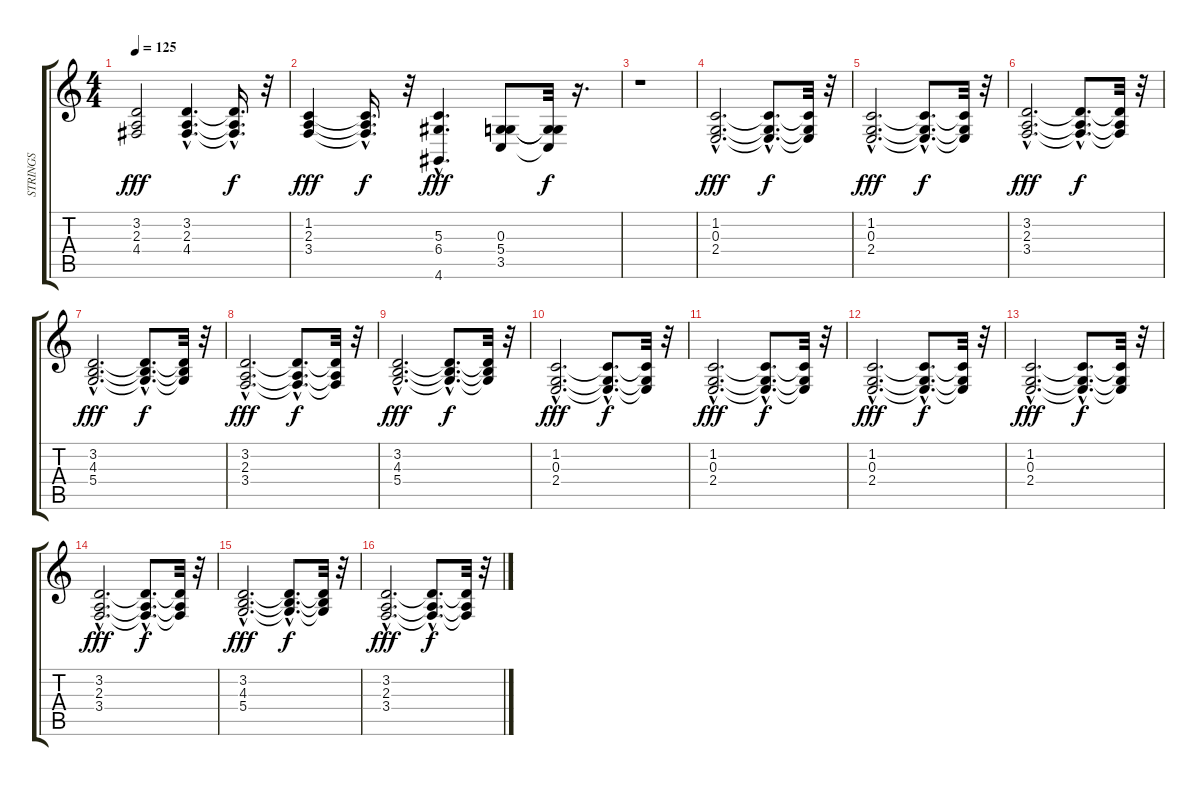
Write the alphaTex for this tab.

\track ("STRINGS" "STRINGS") {instrument stringensemble2}
\staff {score tabs}
\tuning (E4 B3 G3 D3 A2 E2) {hide}
\ts (4 4)
\tempo 125
\clef g2
\ks c
(3.2 2.3 4.4).2{dy fff} (3.2{hac} 2.3{hac} 4.4{hac}).4{d} (3.2{hac t} 2.3{hac t} 4.4{hac t}).16{d dy f} r.32 |
(1.2 2.3 3.4).4{dy fff} (1.2{t} 2.3{hac t} 3.4{hac t}).16{d dy f} r.32 (5.3{hac} 6.4{hac} 4.6{hac}).4{d dy fff} (0.3 5.4 3.5).8 (0.3{t} 5.4{t} 3.5{t}).32{dy f} r.16{d} |
r.1 |
(1.2{hac} 0.3{hac} 2.4{hac}).2{d dy fff} (1.2{hac t} 0.3{hac t} 2.4{hac t}).8{d dy f} (1.2{t} 0.3{t} 2.4{t}).32 r.32 |
(1.2{hac} 0.3{hac} 2.4{hac}).2{d dy fff} (1.2{hac t} 0.3{hac t} 2.4{hac t}).8{d dy f} (1.2{t} 0.3{t} 2.4{t}).32 r.32 |
(3.2{hac} 2.3{hac} 3.4{hac}).2{d dy fff} (3.2{hac t} 2.3{hac t} 3.4{hac t}).8{d dy f} (3.2{t} 2.3{t} 3.4{t}).32 r.32 |
(3.2{hac} 4.3{hac} 5.4{hac}).2{d dy fff} (3.2{hac t} 4.3{hac t} 5.4{hac t}).8{d dy f} (3.2{t} 4.3{t} 5.4{t}).32 r.32 |
(3.2{hac} 2.3{hac} 3.4{hac}).2{d dy fff} (3.2{hac t} 2.3{hac t} 3.4{hac t}).8{d dy f} (3.2{t} 2.3{t} 3.4{t}).32 r.32 |
(3.2{hac} 4.3{hac} 5.4{hac}).2{d dy fff} (3.2{hac t} 4.3{hac t} 5.4{hac t}).8{d dy f} (3.2{t} 4.3{t} 5.4{t}).32 r.32 |
(1.2{hac} 0.3{hac} 2.4{hac}).2{d dy fff} (1.2{hac t} 0.3{hac t} 2.4{hac t}).8{d dy f} (1.2{t} 0.3{t} 2.4{t}).32 r.32 |
(1.2{hac} 0.3{hac} 2.4{hac}).2{d dy fff} (1.2{hac t} 0.3{hac t} 2.4{hac t}).8{d dy f} (1.2{t} 0.3{t} 2.4{t}).32 r.32 |
(1.2{hac} 0.3{hac} 2.4{hac}).2{d dy fff} (1.2{hac t} 0.3{hac t} 2.4{hac t}).8{d dy f} (1.2{t} 0.3{t} 2.4{t}).32 r.32 |
(1.2{hac} 0.3{hac} 2.4{hac}).2{d dy fff} (1.2{hac t} 0.3{hac t} 2.4{hac t}).8{d dy f} (1.2{t} 0.3{t} 2.4{t}).32 r.32 |
(3.2{hac} 2.3{hac} 3.4{hac}).2{d dy fff} (3.2{hac t} 2.3{hac t} 3.4{hac t}).8{d dy f} (3.2{t} 2.3{t} 3.4{t}).32 r.32 |
(3.2{hac} 4.3{hac} 5.4{hac}).2{d dy fff} (3.2{hac t} 4.3{hac t} 5.4{hac t}).8{d dy f} (3.2{t} 4.3{t} 5.4{t}).32 r.32 |
(3.2{hac} 2.3{hac} 3.4{hac}).2{d dy fff} (3.2{hac t} 2.3{hac t} 3.4{hac t}).8{d dy f} (3.2{t} 2.3{t} 3.4{t}).32 r.32
